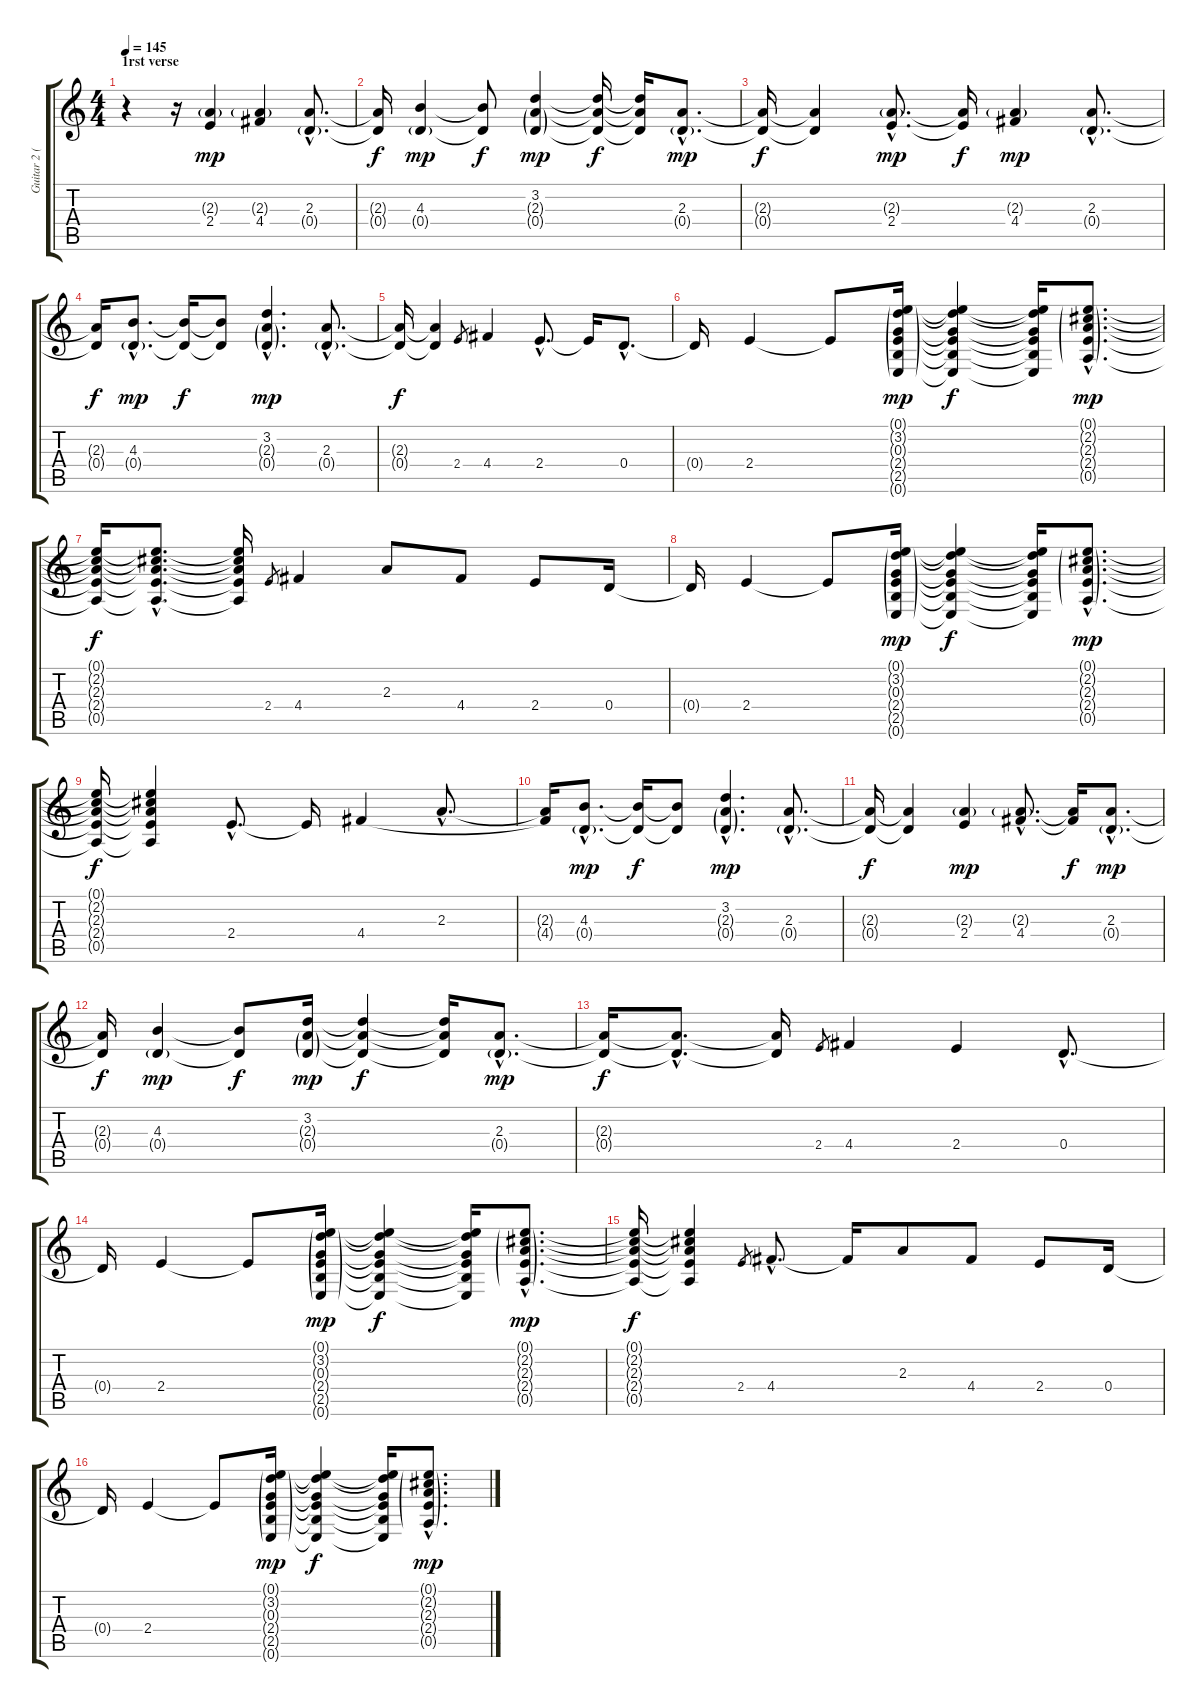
\track ("Guitar 2 (Hogson)" "Guitar 2 (") {instrument electricguitarjazz}
\staff {score tabs}
\tuning (E4 B3 G3 D3 A2 E2) {hide}
\ts (4 4)
\section ("" "1rst verse")
\tempo 145
\clef g2
\ks c
r.4{dy mp instrument electricguitarjazz} r.16 (2.3{g} 2.4).4 (2.3{g} 4.4).4 (2.3{hac} 0.4{g hac}).8{d} |
(2.3{t} 0.4{t}).16{dy f} (4.3 0.4{g}).4{dy mp} (4.3{t} 0.4{t}).8{dy f} (3.2 2.3{g} 0.4{g}).4{dy mp} (3.2{t} 2.3{t} 0.4{t}).16{dy f} (3.2{t} 2.3{t} 0.4{t}).16 (2.3{hac} 0.4{g hac}).8{d dy mp} |
(2.3{t} 0.4{t}).16{dy f} (2.3{t} 0.4{t}).4 (2.3{g hac} 2.4{hac}).8{d dy mp} (2.3{t} 2.4{t}).16{dy f} (2.3{g} 4.4).4{dy mp} (2.3{hac} 0.4{g hac}).8{d} |
(2.3{t} 0.4{t}).16{dy f} (4.3{hac} 0.4{g hac}).8{d dy mp} (4.3{t} 0.4{t}).16{dy f} (4.3{t} 0.4{t}).8 (3.2{hac} 2.3{g hac} 0.4{g hac}).4{d dy mp} (2.3{hac} 0.4{g hac}).8{d} |
(2.3{t} 0.4{t}).16{dy f} (2.3{t} 0.4{t}).4 2.4.8{gr} 4.4.4 2.4{hac}.8{d} 2.4{t}.16 0.4{hac}.8{d} |
0.4{t}.16 2.4.4 2.4{t}.8 (0.1{g} 3.2{g} 0.3{g} 2.4{g} 2.5{g} 0.6{g}).16{dy mp} (0.1{t} 3.2{t} 0.3{t} 2.4{t} 2.5{t} 0.6{t}).4{dy f} (0.1{t} 3.2{t} 0.3{t} 2.4{t} 2.5{t} 0.6{t}).16 (0.1{g hac} 2.2{g hac} 2.3{g hac} 2.4{g hac} 0.5{g hac}).8{d dy mp} |
(0.1{t} 2.2{t} 2.3{t} 2.4{t} 0.5{t}).16{dy f} (0.1{hac t} 2.2{hac t} 2.3{hac t} 2.4{hac t} 0.5{hac t}).8{d} (0.1{t} 2.2{t} 2.3{t} 2.4{t} 0.5{t}).16 2.4.8{gr} 4.4.4 2.3.8 4.4.8 2.4.8 0.4.16 |
0.4{t}.16 2.4.4 2.4{t}.8 (0.1{g} 3.2{g} 0.3{g} 2.4{g} 2.5{g} 0.6{g}).16{dy mp} (0.1{t} 3.2{t} 0.3{t} 2.4{t} 2.5{t} 0.6{t}).4{dy f} (0.1{t} 3.2{t} 0.3{t} 2.4{t} 2.5{t} 0.6{t}).16 (0.1{g hac} 2.2{g hac} 2.3{g hac} 2.4{g hac} 0.5{g hac}).8{d dy mp} |
(0.1{t} 2.2{t} 2.3{t} 2.4{t} 0.5{t}).16{dy f} (0.1{t} 2.2{t} 2.3{t} 2.4{t} 0.5{t}).4 2.4{hac}.8{d} 2.4{t}.16 4.4.4 2.3{hac}.8{d} |
(2.3{t} 4.4{t}).16 (4.3{hac} 0.4{g hac}).8{d dy mp} (4.3{t} 0.4{t}).16{dy f} (4.3{t} 0.4{t}).8 (3.2{hac} 2.3{g hac} 0.4{g hac}).4{d dy mp} (2.3{hac} 0.4{g hac}).8{d} |
(2.3{t} 0.4{t}).16{dy f} (2.3{t} 0.4{t}).4 (2.3{g} 2.4).4{dy mp} (2.3{g hac} 4.4{hac}).8{d} (2.3{t} 4.4{t}).16{dy f} (2.3{hac} 0.4{g hac}).8{d dy mp} |
(2.3{t} 0.4{t}).16{dy f} (4.3 0.4{g}).4{dy mp} (4.3{t} 0.4{t}).8{dy f} (3.2 2.3{g} 0.4{g}).16{dy mp} (3.2{t} 2.3{t} 0.4{t}).4{dy f} (3.2{t} 2.3{t} 0.4{t}).16 (2.3{hac} 0.4{g hac}).8{d dy mp} |
(2.3{t} 0.4{t}).16{dy f} (2.3{hac t} 0.4{hac t}).8{d} (2.3{t} 0.4{t}).16 2.4.8{gr} 4.4.4 2.4.4 0.4{hac}.8{d} |
0.4{t}.16 2.4.4 2.4{t}.8 (0.1{g} 3.2{g} 0.3{g} 2.4{g} 2.5{g} 0.6{g}).16{dy mp} (0.1{t} 3.2{t} 0.3{t} 2.4{t} 2.5{t} 0.6{t}).4{dy f} (0.1{t} 3.2{t} 0.3{t} 2.4{t} 2.5{t} 0.6{t}).16 (0.1{g hac} 2.2{g hac} 2.3{g hac} 2.4{g hac} 0.5{g hac}).8{d dy mp} |
(0.1{t} 2.2{t} 2.3{t} 2.4{t} 0.5{t}).16{dy f} (0.1{t} 2.2{t} 2.3{t} 2.4{t} 0.5{t}).4 2.4.8{gr} 4.4{hac}.8{d} 4.4{t}.16 2.3.8 4.4.8 2.4.8 0.4.16 |
0.4{t}.16 2.4.4 2.4{t}.8 (0.1{g} 3.2{g} 0.3{g} 2.4{g} 2.5{g} 0.6{g}).16{dy mp} (0.1{t} 3.2{t} 0.3{t} 2.4{t} 2.5{t} 0.6{t}).4{dy f} (0.1{t} 3.2{t} 0.3{t} 2.4{t} 2.5{t} 0.6{t}).16 (0.1{g hac} 2.2{g hac} 2.3{g hac} 2.4{g hac} 0.5{g hac}).8{d dy mp}
